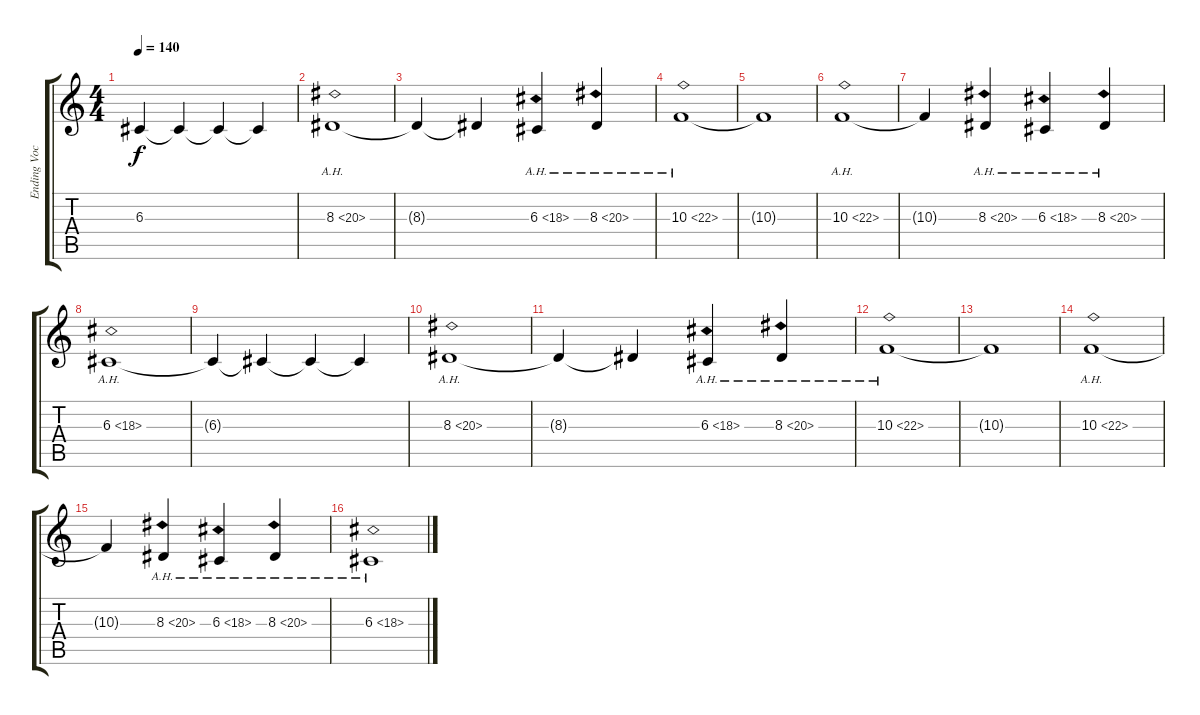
\track ("Ending Vocal solo" "Ending Voc") {instrument stringensemble1}
\staff {score tabs}
\tuning (E4 B3 G3 D3 A2 E2) {hide}
\ts (4 4)
\tempo 140
\clef g2
\ks c
6.3{t}.4{dy f} 6.3{t}.4 6.3{t}.4 6.3{t}.4 |
8.3{ah 12}.1 |
8.3{t}.4 8.3{t}.4 6.3{ah 12}.4 8.3{ah 12}.4 |
10.3{ah 12}.1 |
10.3{t}.1 |
10.3{ah 12}.1 |
10.3{t}.4 8.3{ah 12}.4 6.3{ah 12}.4 8.3{ah 12}.4 |
6.3{ah 12}.1 |
6.3{t}.4 6.3{t}.4 6.3{t}.4 6.3{t}.4 |
8.3{ah 12}.1 |
8.3{t}.4 8.3{t}.4 6.3{ah 12}.4 8.3{ah 12}.4 |
10.3{ah 12}.1 |
10.3{t}.1 |
10.3{ah 12}.1 |
10.3{t}.4 8.3{ah 12}.4 6.3{ah 12}.4 8.3{ah 12}.4 |
6.3{ah 12}.1
